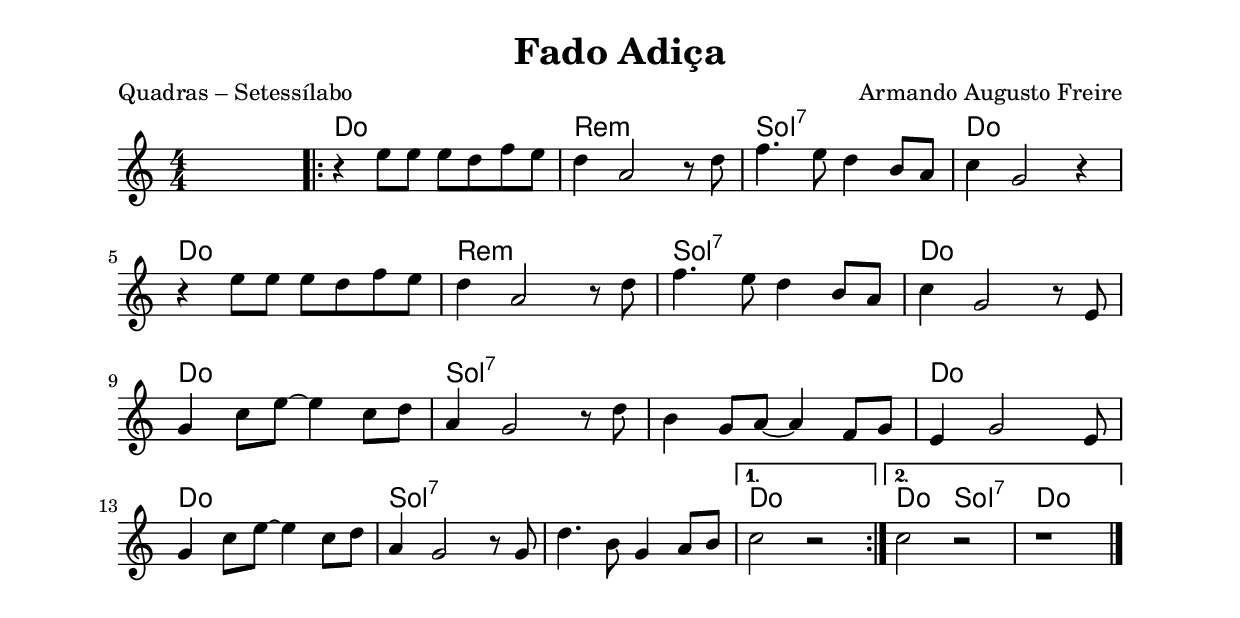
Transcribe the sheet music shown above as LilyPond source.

% Fado Adiça
% Engraved by Joan Josep Ordinas Rosa <jordinas@gmail.com> 

\version "2.19.36"
\language portugues

% Fado Adiça
% Engraved by Joan Josep Ordinas Rosa <jordinas@gmail.com> 

\version "2.19.36"
\language portugues

%%%%%%%%%%%%%%%%%%%%%%%%%%%%%%%%%%%%%%%%%%%%%%%%%%%%%%%%%%%%%%%%%%%%%%%%
% Page setup
%%%%%%%%%%%%%%%%%%%%%%%%%%%%%%%%%%%%%%%%%%%%%%%%%%%%%%%%%%%%%%%%%%%%%%%%

\paper {
  #(set-paper-size "a4")
  top-margin = 25\mm
  bottom-margin = 20\mm
  left-margin = 20\mm
  line-width =  170\mm
  ragged-bottom = ##t
}

\header {
  title = "Fado Adiça"
  composer = "Armando Augusto Freire"
  poet = "Quadras – Setessílabo"
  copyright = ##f
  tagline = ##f
}

Stave = {
  \clef treble
  \key do \major
  \numericTimeSignature
  \time 4/4
}

ⱵTablature = {
  \clef tab
  \key do \major
  \numericTimeSignature
  \time 4/4
}

% EOF

% Fado Adiça
% Engraved by Joan Josep Ordinas Rosa <jordinas@gmail.com> 

\version "2.19.36"
\language portugues

%%%%%%%%%%%%%%%%%%%%%%%%%%%%%%%%%%%%%%%%%%%%%%%%%%%%%%%%%%%%%%%%%%%%%%%%
% Melody
%%%%%%%%%%%%%%%%%%%%%%%%%%%%%%%%%%%%%%%%%%%%%%%%%%%%%%%%%%%%%%%%%%%%%%%%

ⱵMelody = \relative do'' {
  s1
  \repeat volta 2 {
    \set Score.currentBarNumber = #1
    r4 mi8 mi mi re fa mi | re4 la2 r8 re | fa4. mi8 re4 si8 la | do4 sol2 r4 |
    r4 mi'8 mi mi re fa mi | re4 la2 r8 re | fa4. mi8 re4 si8 la | do4 sol2 r8 mi |
    sol4 do8 mi~ mi4 do8 re | la4 sol2 r8 re' | si4 sol8 la~ la4 fa8 sol | mi4 sol2 s8 mi |
    sol4 do8 mi~ mi4 do8 re | la4 sol2 r8 sol  | re'4. si8 sol4 la8 si |
  }
  \alternative {
    { do2 r2 }
    { do2 r2 r1 \bar "|." }
  }
}

% Desired measures for line
ⱵBreaks = \notemode {
  s1
  \repeat volta 2 {
    s1 * 4 \break
    s1 * 4 \break
    s1 * 4 \break
    s1 * 3
  }
  \alternative {
    { s1 }
    { s1 s1 }
  }
}

% EOF

% Fado Adiça
% Engraved by Joan Josep Ordinas Rosa <jordinas@gmail.com> 

\version "2.19.36"
\language portugues

%%%%%%%%%%%%%%%%%%%%%%%%%%%%%%%%%%%%%%%%%%%%%%%%%%%%%%%%%%%%%%%%%%%%%%%%
% Basic harmony
%%%%%%%%%%%%%%%%%%%%%%%%%%%%%%%%%%%%%%%%%%%%%%%%%%%%%%%%%%%%%%%%%%%%%%%%

ⱵHarmony = \chordmode {
  \set chordChanges = ##t
  s1
  \repeat volta 2 {
   do1 re1:m sol1:7 do1
   do1 re1:m sol1:7 do1
   do1 sol1:7 sol1:7 do1
   do1 sol1:7 sol1:7 
  }
  \alternative {
    { do1 }
    { 
      \set chordChanges = ##f
      do2 sol2:7 do1
    }
  }
}

% EOF


%%%%%%%%%%%%%%%%%%%%%%%%%%%%%%%%%%%%%%%%%%%%%%%%%%%%%%%%%%%%%%%%%%%%%%%%
% Lead sheet
%%%%%%%%%%%%%%%%%%%%%%%%%%%%%%%%%%%%%%%%%%%%%%%%%%%%%%%%%%%%%%%%%%%%%%%%

% Score

#(set-global-staff-size 20)

\score {
  \simultaneous {
    \new ChordNames {
      \ⱵHarmony
    }
    \new Staff \with {
    } <<
      \Stave
      \new Voice \ⱵBreaks
      \new Voice {
	\ⱵMelody
      }
    >>
  }
  \layout {
    \context { \Score
    }
    indent = 0.0\cm
  }
  %\midi { }
}

% EOF
